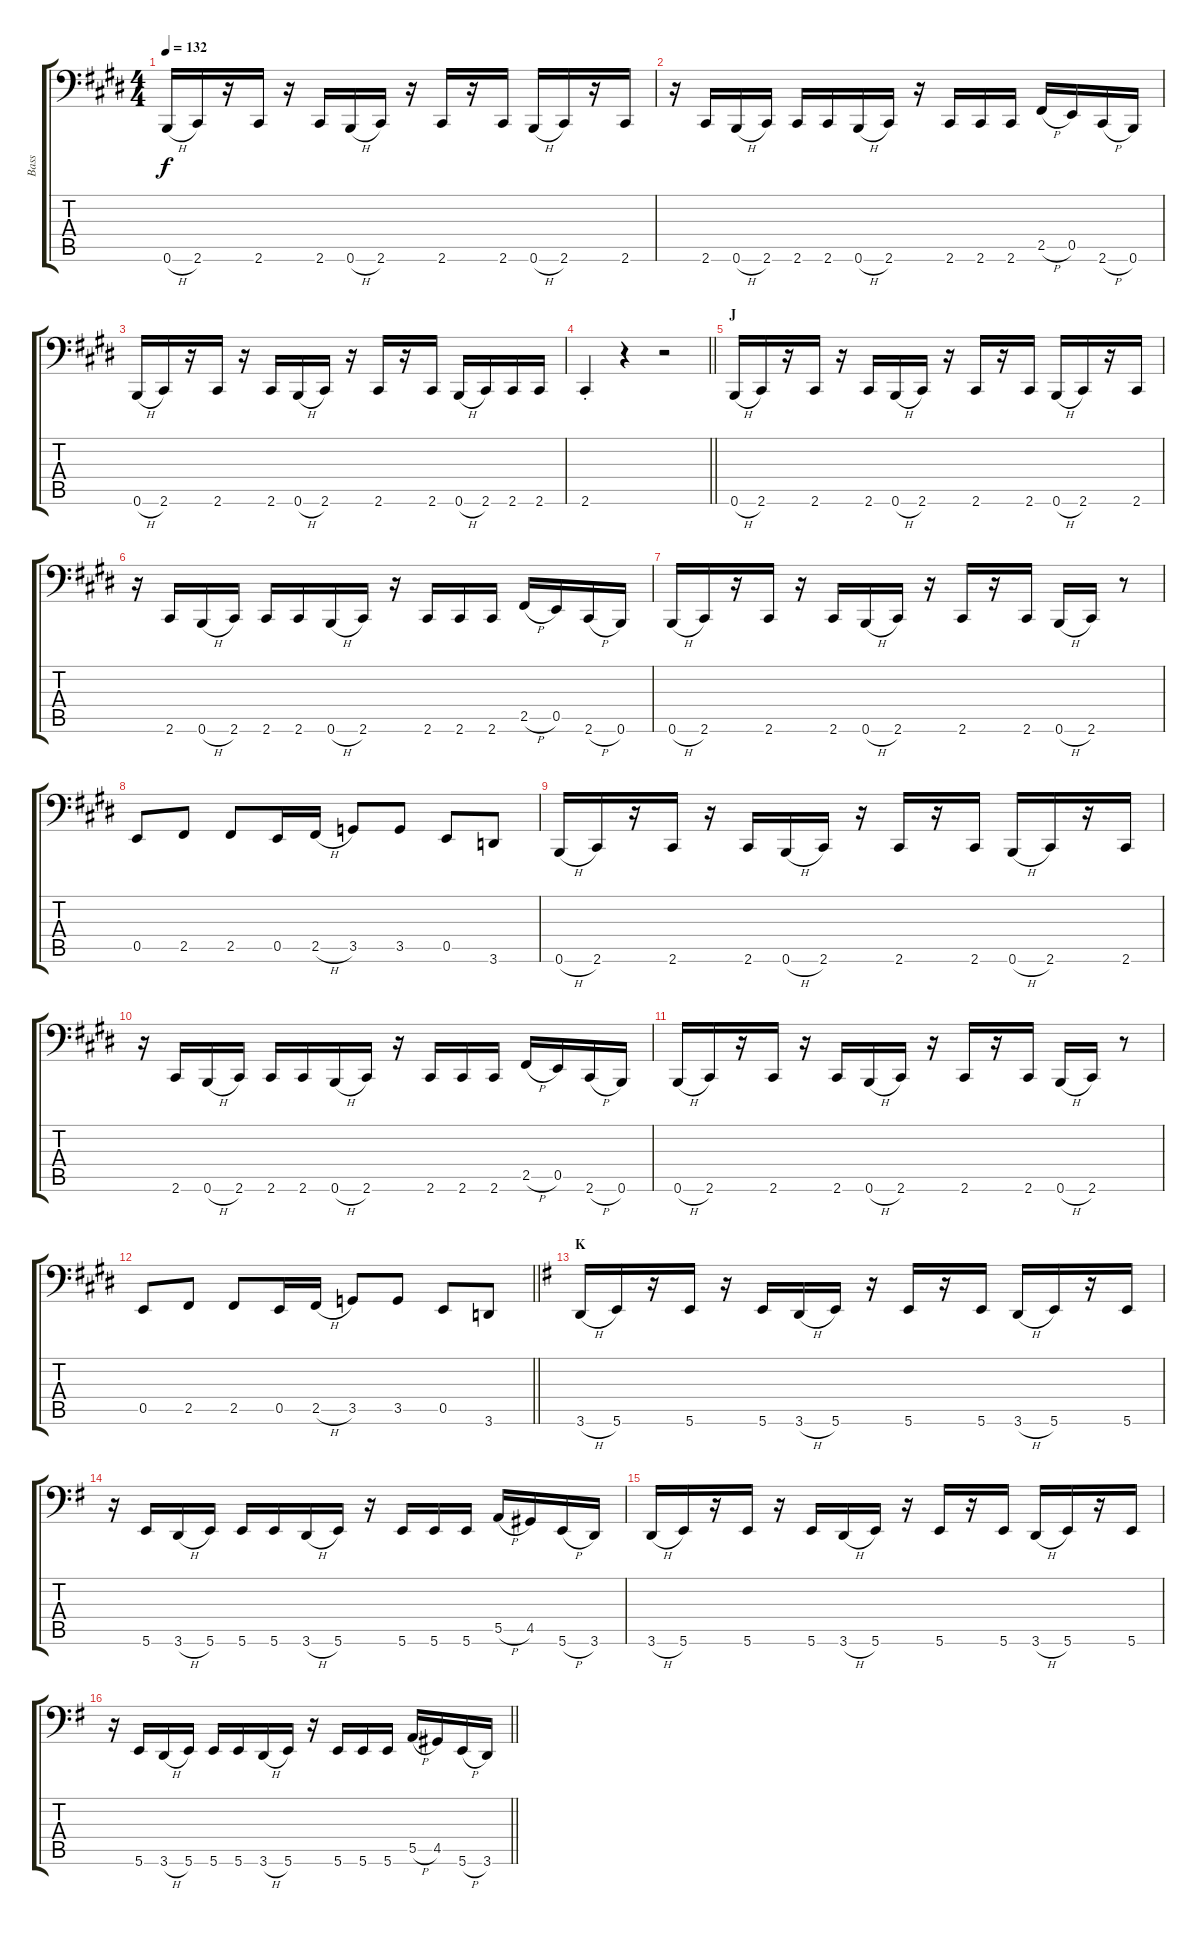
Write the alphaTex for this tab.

\track ("Bass" "Bass") {instrument electricbassfinger}
\staff {score tabs}
\tuning (C3 G2 D2 A1 E1 B0) {hide}
\ts (4 4)
\tempo 132
\clef f4
\ks c#minor
0.6{h}.16{dy f} 2.6.16 r.16 2.6.16 r.16 2.6.16 0.6{h}.16 2.6.16 r.16 2.6.16 r.16 2.6.16 0.6{h}.16 2.6.16 r.16 2.6.16 |
r.16 2.6.16 0.6{h}.16 2.6.16 2.6.16 2.6.16 0.6{h}.16 2.6.16 r.16 2.6.16 2.6.16 2.6.16 2.5{h}.16 0.5.16 2.6{h}.16 0.6.16 |
0.6{h}.16 2.6.16 r.16 2.6.16 r.16 2.6.16 0.6{h}.16 2.6.16 r.16 2.6.16 r.16 2.6.16 0.6{h}.16 2.6.16 2.6.16 2.6.16 |
\barLineRight lightlight
2.6{st}.4 r.4 r.2 |
\section ("" "J")
0.6{h}.16 2.6.16 r.16 2.6.16 r.16 2.6.16 0.6{h}.16 2.6.16 r.16 2.6.16 r.16 2.6.16 0.6{h}.16 2.6.16 r.16 2.6.16 |
r.16 2.6.16 0.6{h}.16 2.6.16 2.6.16 2.6.16 0.6{h}.16 2.6.16 r.16 2.6.16 2.6.16 2.6.16 2.5{h}.16 0.5.16 2.6{h}.16 0.6.16 |
0.6{h}.16 2.6.16 r.16 2.6.16 r.16 2.6.16 0.6{h}.16 2.6.16 r.16 2.6.16 r.16 2.6.16 0.6{h}.16 2.6.16 r.8 |
0.5.8 2.5.8 2.5.8 0.5.16 2.5{h}.16 3.5.8 3.5.8 0.5.8 3.6.8 |
0.6{h}.16 2.6.16 r.16 2.6.16 r.16 2.6.16 0.6{h}.16 2.6.16 r.16 2.6.16 r.16 2.6.16 0.6{h}.16 2.6.16 r.16 2.6.16 |
r.16 2.6.16 0.6{h}.16 2.6.16 2.6.16 2.6.16 0.6{h}.16 2.6.16 r.16 2.6.16 2.6.16 2.6.16 2.5{h}.16 0.5.16 2.6{h}.16 0.6.16 |
0.6{h}.16 2.6.16 r.16 2.6.16 r.16 2.6.16 0.6{h}.16 2.6.16 r.16 2.6.16 r.16 2.6.16 0.6{h}.16 2.6.16 r.8 |
\barLineRight lightlight
0.5.8 2.5.8 2.5.8 0.5.16 2.5{h}.16 3.5.8 3.5.8 0.5.8 3.6.8 |
\section ("" "K")
\ks eminor
3.6{h}.16 5.6.16 r.16 5.6.16 r.16 5.6.16 3.6{h}.16 5.6.16 r.16 5.6.16 r.16 5.6.16 3.6{h}.16 5.6.16 r.16 5.6.16 |
r.16 5.6.16 3.6{h}.16 5.6.16 5.6.16 5.6.16 3.6{h}.16 5.6.16 r.16 5.6.16 5.6.16 5.6.16 5.5{h}.16 4.5.16 5.6{h}.16 3.6.16 |
3.6{h}.16 5.6.16 r.16 5.6.16 r.16 5.6.16 3.6{h}.16 5.6.16 r.16 5.6.16 r.16 5.6.16 3.6{h}.16 5.6.16 r.16 5.6.16 |
\barLineRight lightlight
r.16 5.6.16 3.6{h}.16 5.6.16 5.6.16 5.6.16 3.6{h}.16 5.6.16 r.16 5.6.16 5.6.16 5.6.16 5.5{h}.16 4.5.16 5.6{h}.16 3.6.16
